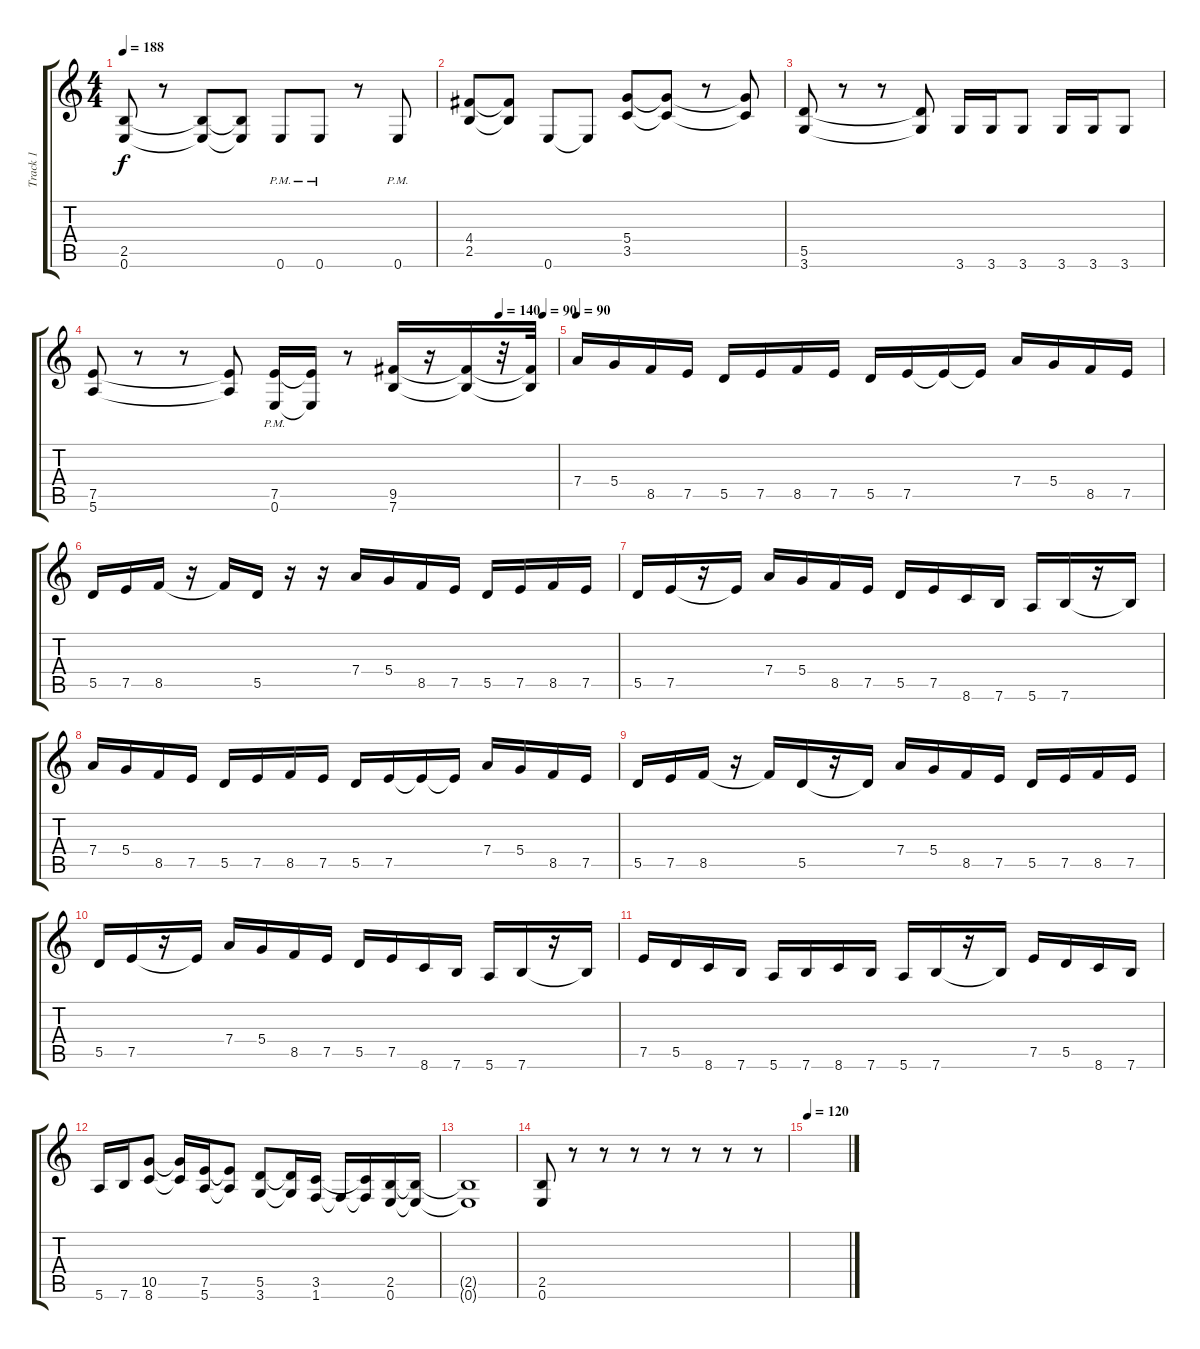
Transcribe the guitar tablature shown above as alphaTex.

\track ("Track 1" "Track 1") {instrument distortionguitar}
\staff {score tabs}
\tuning (E4 B3 G3 D3 A2 E2) {hide}
\ts (4 4)
\tempo 188
\clef g2
\ks c
(2.5 0.6).8{dy f} r.8 (2.5{t} 0.6{t}).8 (2.5{t} 0.6{t}).8 0.6{pm}.8 0.6{pm}.8 r.8 0.6{pm}.8 |
(4.4 2.5).8 (4.4{t} 2.5{t}).8 0.6.8 0.6{t}.8 (5.4 3.5).8 (5.4{t} 3.5{t}).8 r.8 (5.4{t} 3.5{t}).8 |
(5.5 3.6).8 r.8 r.8 (5.5{t} 3.6{t}).8 3.6.16 3.6.16 3.6.8 3.6.16 3.6.16 3.6.8 |
\tempo (140 0.875)
\tempo (90 0.96875)
(7.5 5.6).8 r.8 r.8 (7.5{t} 5.6{t}).8 (7.5{pm} 0.6{pm}).16 (7.5{t} 0.6{t}).16 r.8 (9.5 7.6).16 r.16 (9.5{t} 7.6{t}).16 r.32 (9.5{t} 7.6{t}).32 |
\tempo 90
7.4.16 5.4.16 8.5.16 7.5.16 5.5.16 7.5.16 8.5.16 7.5.16 5.5.16 7.5.16 7.5{t}.16 7.5{t}.16 7.4.16 5.4.16 8.5.16 7.5.16 |
5.5.16 7.5.16 8.5.16 r.16 8.5{t}.16 5.5.16 r.16 r.16 7.4.16 5.4.16 8.5.16 7.5.16 5.5.16 7.5.16 8.5.16 7.5.16 |
5.5.16 7.5.16 r.16 7.5{t}.16 7.4.16 5.4.16 8.5.16 7.5.16 5.5.16 7.5.16 8.6.16 7.6.16 5.6.16 7.6.16 r.16 7.6{t}.16 |
7.4.16 5.4.16 8.5.16 7.5.16 5.5.16 7.5.16 8.5.16 7.5.16 5.5.16 7.5.16 7.5{t}.16 7.5{t}.16 7.4.16 5.4.16 8.5.16 7.5.16 |
5.5.16 7.5.16 8.5.16 r.16 8.5{t}.16 5.5.16 r.16 5.5{t}.16 7.4.16 5.4.16 8.5.16 7.5.16 5.5.16 7.5.16 8.5.16 7.5.16 |
5.5.16 7.5.16 r.16 7.5{t}.16 7.4.16 5.4.16 8.5.16 7.5.16 5.5.16 7.5.16 8.6.16 7.6.16 5.6.16 7.6.16 r.16 7.6{t}.16 |
7.5.16 5.5.16 8.6.16 7.6.16 5.6.16 7.6.16 8.6.16 7.6.16 5.6.16 7.6.16 r.16 7.6{t}.16 7.5.16 5.5.16 8.6.16 7.6.16 |
5.6.16 7.6.16 (10.5 8.6).8 (10.5{t} 8.6{t}).16 (7.5 5.6).16 (7.5{t} 5.6{t}).8 (5.5 3.6).8 (5.5{t} 3.6{t}).16 (3.5 1.6).16 1.6{t}.16 (3.5{t} 1.6{t}).16 (2.5 0.6).16 (2.5{t} 0.6{t}).16 |
(2.5{t} 0.6{t}).1 |
(2.5 0.6).8 r.8 r.8 r.8 r.8 r.8 r.8 r.8 |
\tempo 120
